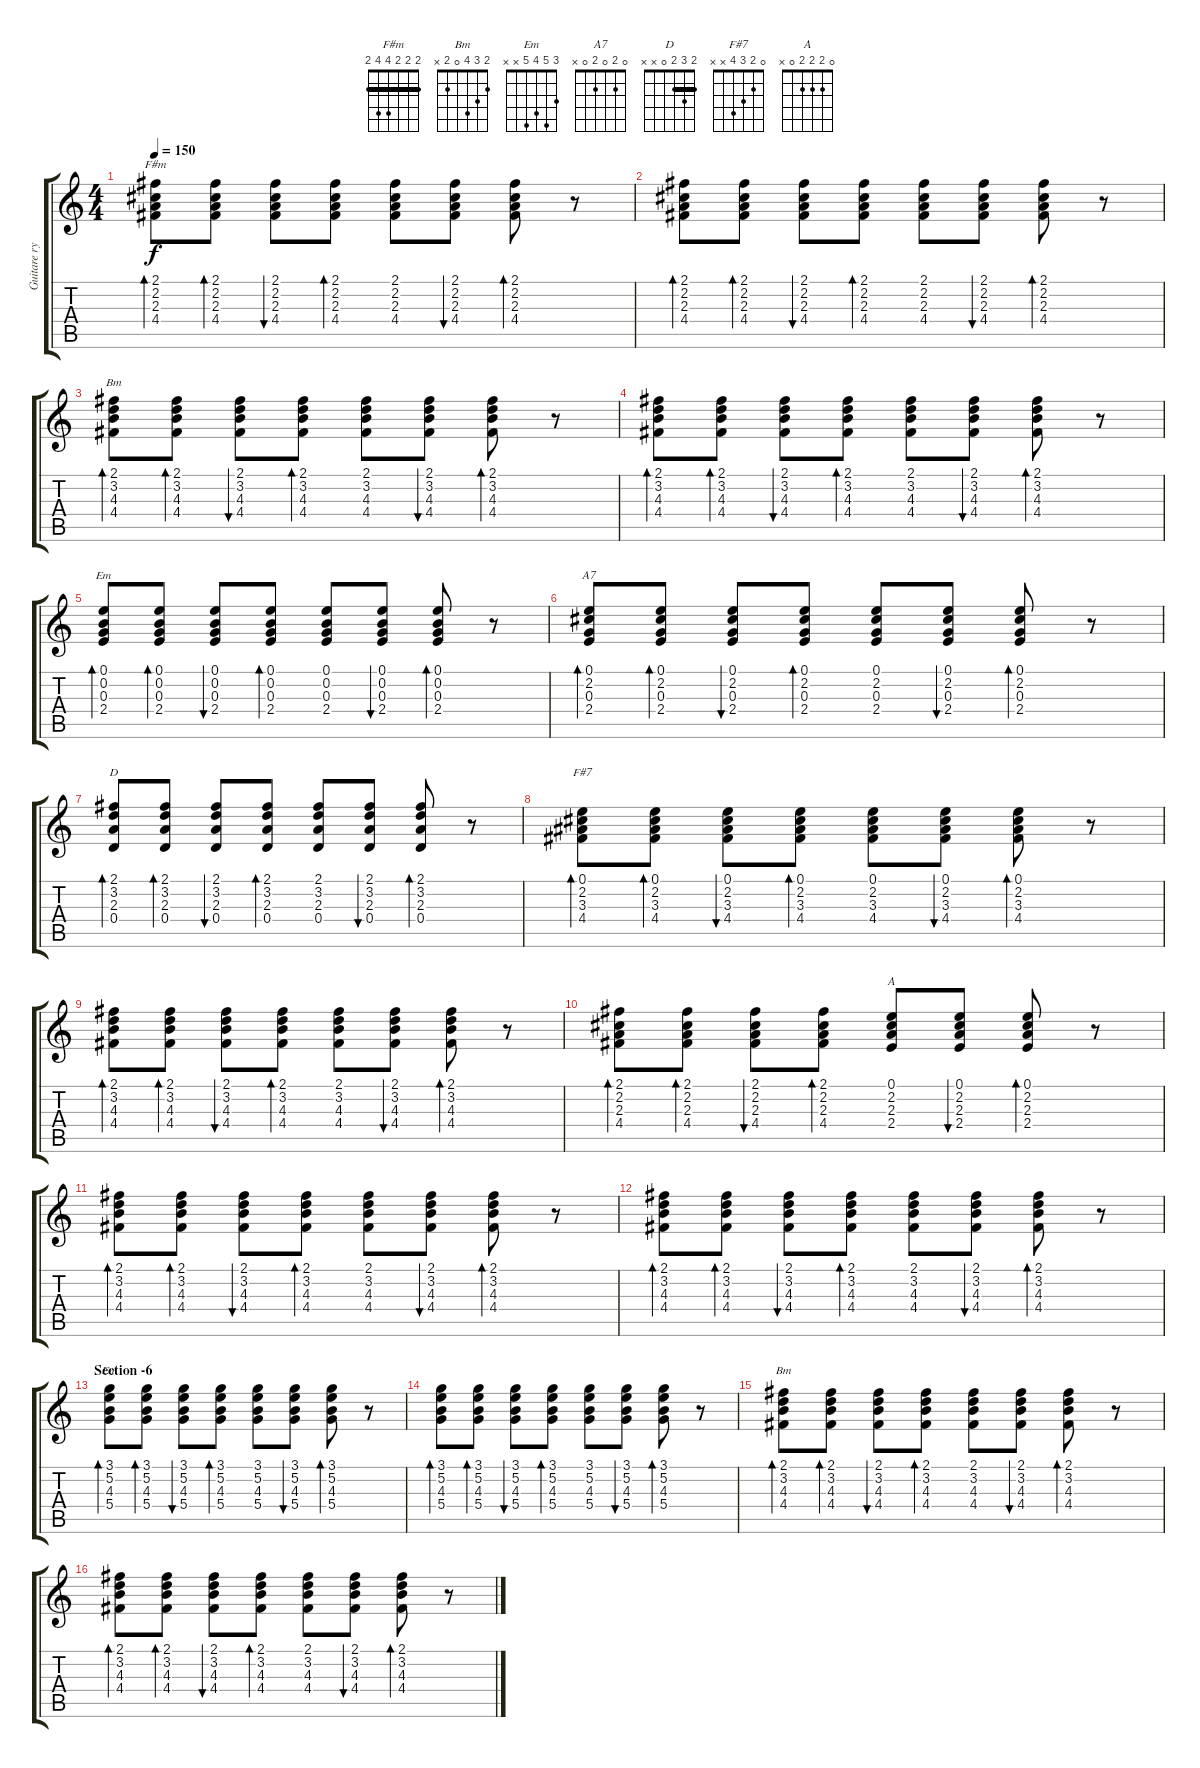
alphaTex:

\track ("Guitare rythmique (G. Brassens)" "Guitare ry") {instrument acousticguitarnylon}
\staff {score tabs}
\tuning (E4 B3 G3 D3 A2 E2) {hide}
\chord ("F#m" 2 2 2 4 4 2) {barre 2}
\chord ("Bm" 2 3 4 4 2 x) {barre 2}
\chord ("Em" 0 0 0 2 2 0)
\chord ("A7" 0 2 0 2 0 x)
\chord ("D" 2 3 2 0 x x) {barre 2}
\chord ("F#7" 0 2 3 4 x x)
\chord ("A" 0 2 2 2 0 x)
\chord ("Em" 3 5 4 5 x x)
\chord ("Bm" 2 3 4 0 2 x)
\ts (4 4)
\tempo 150
\clef g2
\ks c
(2.1 2.2 2.3 4.4).8{bd 120 ch "F#m" dy f} (2.1 2.2 2.3 4.4).8{bd 120} (2.1 2.2 2.3 4.4).8{bu 120} (2.1 2.2 2.3 4.4).8{bd 120} (2.1 2.2 2.3 4.4).8 (2.1 2.2 2.3 4.4).8{bu 120} (2.1 2.2 2.3 4.4).8{bd 120} r.8 |
(2.1 2.2 2.3 4.4).8{bd 120} (2.1 2.2 2.3 4.4).8{bd 120} (2.1 2.2 2.3 4.4).8{bu 120} (2.1 2.2 2.3 4.4).8{bd 120} (2.1 2.2 2.3 4.4).8 (2.1 2.2 2.3 4.4).8{bu 120} (2.1 2.2 2.3 4.4).8{bd 120} r.8 |
(2.1 3.2 4.3 4.4).8{bd 120 ch "Bm"} (2.1 3.2 4.3 4.4).8{bd 120} (2.1 3.2 4.3 4.4).8{bu 120} (2.1 3.2 4.3 4.4).8{bd 120} (2.1 3.2 4.3 4.4).8 (2.1 3.2 4.3 4.4).8{bu 120} (2.1 3.2 4.3 4.4).8{bd 120} r.8 |
(2.1 3.2 4.3 4.4).8{bd 120} (2.1 3.2 4.3 4.4).8{bd 120} (2.1 3.2 4.3 4.4).8{bu 120} (2.1 3.2 4.3 4.4).8{bd 120} (2.1 3.2 4.3 4.4).8 (2.1 3.2 4.3 4.4).8{bu 120} (2.1 3.2 4.3 4.4).8{bd 120} r.8 |
(0.1 0.2 0.3 2.4).8{bd 120 ch "Em"} (0.1 0.2 0.3 2.4).8{bd 120} (0.1 0.2 0.3 2.4).8{bu 120} (0.1 0.2 0.3 2.4).8{bd 120} (0.1 0.2 0.3 2.4).8 (0.1 0.2 0.3 2.4).8{bu 120} (0.1 0.2 0.3 2.4).8{bd 120} r.8 |
(0.1 2.2 0.3 2.4).8{bd 120 ch "A7"} (0.1 2.2 0.3 2.4).8{bd 120} (0.1 2.2 0.3 2.4).8{bu 120} (0.1 2.2 0.3 2.4).8{bd 120} (0.1 2.2 0.3 2.4).8 (0.1 2.2 0.3 2.4).8{bu 120} (0.1 2.2 0.3 2.4).8{bd 120} r.8 |
(2.1 3.2 2.3 0.4).8{bd 120 ch "D"} (2.1 3.2 2.3 0.4).8{bd 120} (2.1 3.2 2.3 0.4).8{bu 120} (2.1 3.2 2.3 0.4).8{bd 120} (2.1 3.2 2.3 0.4).8 (2.1 3.2 2.3 0.4).8{bu 120} (2.1 3.2 2.3 0.4).8{bd 120} r.8 |
(0.1 2.2 3.3 4.4).8{bd 120 ch "F#7"} (0.1 2.2 3.3 4.4).8{bd 120} (0.1 2.2 3.3 4.4).8{bu 120} (0.1 2.2 3.3 4.4).8{bd 120} (0.1 2.2 3.3 4.4).8 (0.1 2.2 3.3 4.4).8{bu 120} (0.1 2.2 3.3 4.4).8{bd 120} r.8 |
(2.1 3.2 4.3 4.4).8{bd 120} (2.1 3.2 4.3 4.4).8{bd 120} (2.1 3.2 4.3 4.4).8{bu 120} (2.1 3.2 4.3 4.4).8{bd 120} (2.1 3.2 4.3 4.4).8 (2.1 3.2 4.3 4.4).8{bu 120} (2.1 3.2 4.3 4.4).8{bd 120} r.8 |
(2.1 2.2 2.3 4.4).8{bd 120} (2.1 2.2 2.3 4.4).8{bd 120} (2.1 2.2 2.3 4.4).8{bu 120} (2.1 2.2 2.3 4.4).8{bd 120} (0.1 2.2 2.3 2.4).8{ch "A"} (0.1 2.2 2.3 2.4).8{bu 120} (0.1 2.2 2.3 2.4).8{bd 120} r.8 |
(2.1 3.2 4.3 4.4).8{bd 120} (2.1 3.2 4.3 4.4).8{bd 120} (2.1 3.2 4.3 4.4).8{bu 120} (2.1 3.2 4.3 4.4).8{bd 120} (2.1 3.2 4.3 4.4).8 (2.1 3.2 4.3 4.4).8{bu 120} (2.1 3.2 4.3 4.4).8{bd 120} r.8 |
(2.1 3.2 4.3 4.4).8{bd 120} (2.1 3.2 4.3 4.4).8{bd 120} (2.1 3.2 4.3 4.4).8{bu 120} (2.1 3.2 4.3 4.4).8{bd 120} (2.1 3.2 4.3 4.4).8 (2.1 3.2 4.3 4.4).8{bu 120} (2.1 3.2 4.3 4.4).8{bd 120} r.8 |
\section ("" "Section -6")
(3.1 5.2 4.3 5.4).8{bd 120 ch "Em"} (3.1 5.2 4.3 5.4).8{bd 120} (3.1 5.2 4.3 5.4).8{bu 120} (3.1 5.2 4.3 5.4).8{bd 120} (3.1 5.2 4.3 5.4).8 (3.1 5.2 4.3 5.4).8{bu 120} (3.1 5.2 4.3 5.4).8{bd 120} r.8 |
(3.1 5.2 4.3 5.4).8{bd 120} (3.1 5.2 4.3 5.4).8{bd 120} (3.1 5.2 4.3 5.4).8{bu 120} (3.1 5.2 4.3 5.4).8{bd 120} (3.1 5.2 4.3 5.4).8 (3.1 5.2 4.3 5.4).8{bu 120} (3.1 5.2 4.3 5.4).8{bd 120} r.8 |
(2.1 3.2 4.3 4.4).8{bd 120 ch "Bm"} (2.1 3.2 4.3 4.4).8{bd 120} (2.1 3.2 4.3 4.4).8{bu 120} (2.1 3.2 4.3 4.4).8{bd 120} (2.1 3.2 4.3 4.4).8 (2.1 3.2 4.3 4.4).8{bu 120} (2.1 3.2 4.3 4.4).8{bd 120} r.8 |
(2.1 3.2 4.3 4.4).8{bd 120} (2.1 3.2 4.3 4.4).8{bd 120} (2.1 3.2 4.3 4.4).8{bu 120} (2.1 3.2 4.3 4.4).8{bd 120} (2.1 3.2 4.3 4.4).8 (2.1 3.2 4.3 4.4).8{bu 120} (2.1 3.2 4.3 4.4).8{bd 120} r.8
